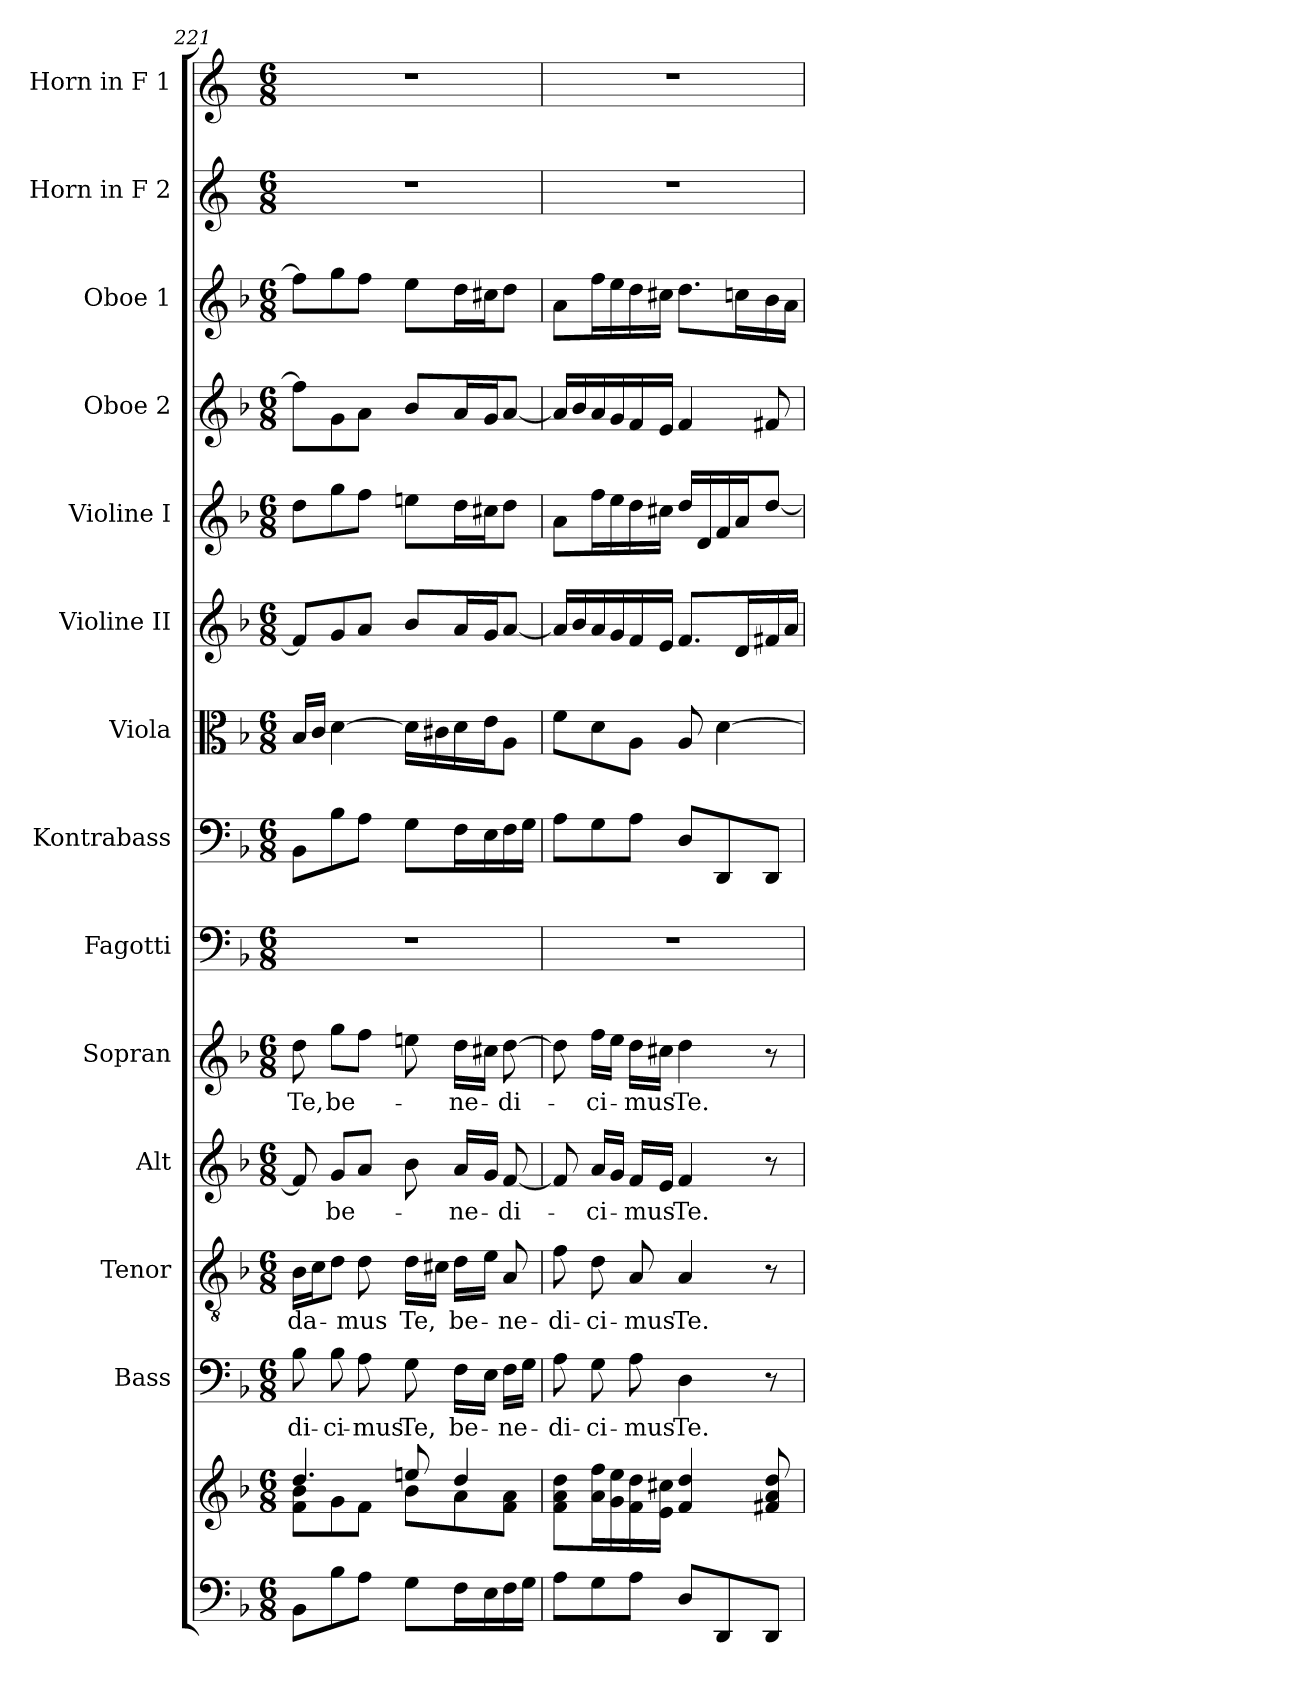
**kern	**kern	**kern	**text	**kern	**text	**kern	**text	**kern	**text	**kern	**kern	**kern	**kern	**kern	**kern	**kern	**kern	**kern
*part14	*part14	*part13	*part13	*part12	*part12	*part11	*part11	*part10	*part10	*part9	*part8	*part7	*part6	*part5	*part4	*part3	*part2	*part1
*staff15	*staff14	*staff13	*staff13	*staff12	*staff12	*staff11	*staff11	*staff10	*staff10	*staff9	*staff8	*staff7	*staff6	*staff5	*staff4	*staff3	*staff2	*staff1
*	*	*I"Bass	*	*I"Tenor	*	*I"Alt	*	*I"Sopran	*	*I"Fagotti	*I"Kontrabass	*I"Viola	*I"Violine II	*I"Violine I	*I"Oboe 2	*I"Oboe 1	*I"Horn in F 2	*I"Horn in F 1
*	*	*I'B.	*	*I'T.	*	*I'A.	*	*I'S.	*	*I'Fg.	*I'Kb.	*I'Vla.	*I'Vl. II	*I'Vl. I	*I'Ob. 2	*I'Ob. 1	*	*
*clefF4	*clefG2	*clefF4	*	*clefGv2	*	*clefG2	*	*clefG2	*	*clefF4	*clefF4	*clefC3	*clefG2	*clefG2	*clefG2	*clefG2	*clefG2	*clefG2
*	*	*	*	*	*	*	*	*	*	*	*ITrd7c12	*	*	*	*	*	*ITrd4c7	*ITrd4c7
*k[b-]	*k[b-]	*k[b-]	*	*k[b-]	*	*k[b-]	*	*k[b-]	*	*k[b-]	*k[b-]	*k[b-]	*k[b-]	*k[b-]	*k[b-]	*k[b-]	*k[b-]	*k[b-]
*F:	*F:	*F:	*	*F:	*	*F:	*	*F:	*	*F:	*F:	*F:	*F:	*F:	*F:	*F:	*F:	*F:
*M6/8	*M6/8	*M6/8	*	*M6/8	*	*M6/8	*	*M6/8	*	*M6/8	*M6/8	*M6/8	*M6/8	*M6/8	*M6/8	*M6/8	*M6/8	*M6/8
=221	=221	=221	=221	=221	=221	=221	=221	=221	=221	=221	=221	=221	=221	=221	=221	=221	=221	=221
*	*^	*	*	*	*	*	*	*	*	*	*	*	*	*	*	*	*	*
!	!	!	!	!LO:LY:b	!	!LO:LY:b	!	!	!	!LO:LY:b	!	!	!	!	!	!	!	!	!
8BB-\L	4.dd/	8f\ 8b-\L	8B-\	-di-	16B-\LL	-da-	8f/]	.	8dd\	Te,	2.r	8BBB-\L	16B-/LL	8f/L]	8dd\L	8ff\L]	8ff\L]	2.r	2.r
.	.	.	.	.	16c\J	.	.	.	.	.	.	.	16c/JJ	.	.	.	.	.	.
!	!	!	!	!LO:LY:b	!	!	!	!LO:LY:b	!	!LO:LY:b	!	!	!	!	!	!	!	!	!
8B-\	.	8g\	8B-\	-ci-	8d\J	.	8g/L	be-	8gg\L	be-	.	8BB-\	[4d\	8g/	8gg\	8g\	8gg\	.	.
!	!	!	!	!LO:LY:b	!	!LO:LY:b	!	!	!	!	!	!	!	!	!	!	!	!	!
8A\J	.	8f\J	8A\	-mus	8d\	-mus	8a/J	.	8ff\J	.	.	8AA\J	.	8a/J	8ff\J	8a\J	8ff\J	.	.
!	!	!	!	!LO:LY:b	!	!LO:LY:b	!	!	!	!	!	!	!	!	!	!	!	!	!
8G\L	8een/	8b-\L	8G\	Te,	16d\LL	Te,	8b-\	.	8een\	.	.	8GG\L	16d\LL]	8b-/L	8een\L	8b-/L	8ee\L	.	.
.	.	.	.	.	16c#X\JJ	.	.	.	.	.	.	.	16c#X\	.	.	.	.	.	.
!	!	!	!	!LO:LY:b	!	!LO:LY:b	!	!LO:LY:b	!	!LO:LY:b	!	!	!	!	!	!	!	!	!
16F\L	4dd/	8a\	16F\LL	be-	16d\LL	be-	16a/LL	-ne-	16dd\LL	-ne-	.	16FF\L	16d\	16a/L	16dd\L	16a/L	16dd\L	.	.
16E\	.	.	16E\JJ	.	16e\JJ	.	16g/JJ	.	16cc#X\JJ	.	.	16EE\	16e\J	16g/J	16cc#X\J	16g/J	16cc#X\J	.	.
!	!	!	!	!LO:LY:b	!	!LO:LY:b	!	!LO:LY:b	!	!LO:LY:b	!	!	!	!	!	!	!	!	!
16F\	.	8f\ 8a\J	16F\LL	-ne-	8A/	-ne-	[8f/	-di-	[8dd\	-di-	.	16FF\	8A\J	[8a/J	8dd\J	[8a/J	8dd\J	.	.
16G\JJ	.	.	16G\JJ	.	.	.	.	.	.	.	.	16GG\JJ	.	.	.	.	.	.	.
*	*v	*v	*	*	*	*	*	*	*	*	*	*	*	*	*	*	*	*	*
=222	=222	=222	=222	=222	=222	=222	=222	=222	=222	=222	=222	=222	=222	=222	=222	=222	=222	=222
!	!	!	!LO:LY:b	!	!LO:LY:b	!	!	!	!	!	!	!	!	!	!	!	!	!
8A\L	8f\ 8a\ 8dd\L	8A\	-di-	8f\	-di-	8f/]	.	8dd\]	.	2.r	8AA\L	8f\L	16a/LL]	8a\L	16a/LL]	8a\L	2.r	2.r
.	.	.	.	.	.	.	.	.	.	.	.	.	16b-/	.	16b-/	.	.	.
!	!	!	!LO:LY:b	!	!LO:LY:b	!	!LO:LY:b	!	!LO:LY:b	!	!	!	!	!	!	!	!	!
8G\	16a\ 16ff\L	8G\	-ci-	8d\	-ci-	16a/LL	-ci-	16ff\LL	-ci-	.	8GG\	8d\	16a/	16ff\L	16a/	16ff\L	.	.
.	16g\ 16ee\	.	.	.	.	16g/JJ	.	16ee\JJ	.	.	.	.	16g/	16ee\	16g/	16ee\	.	.
!	!	!	!LO:LY:b	!	!LO:LY:b	!	!LO:LY:b	!	!LO:LY:b	!	!	!	!	!	!	!	!	!
8A\J	16f\ 16dd\	8A\	-mus	8A/	-mus	16f/LL	-mus	16dd\LL	-mus	.	8AA\J	8A\J	16f/	16dd\	16f/	16dd\	.	.
.	16e\ 16cc#X\JJ	.	.	.	.	16e/JJ	.	16cc#X\JJ	.	.	.	.	16e/JJ	16cc#X\JJ	16e/JJ	16cc#X\JJ	.	.
!	!	!	!LO:LY:b	!	!LO:LY:b	!	!LO:LY:b	!	!LO:LY:b	!	!	!	!	!	!	!	!	!
8D/L	4f/ 4dd/	4D\	Te.	4A/	Te.	4f/	Te.	4dd\	Te.	.	8DD/L	8A/	8.f/L	16dd/LL	4f/	8.dd\L	.	.
.	.	.	.	.	.	.	.	.	.	.	.	.	.	16d/	.	.	.	.
8DD/	.	.	.	.	.	.	.	.	.	.	8DDD/	[4d\	.	16f/	.	.	.	.
.	.	.	.	.	.	.	.	.	.	.	.	.	16d/L	16a/J	.	16ccn\L	.	.
8DD/J	8f#X/ 8a/ 8dd/	8r	.	8r	.	8r	.	8r	.	.	8DDD/J	.	16f#X/	[8dd/J	8f#X/	16b-\	.	.
.	.	.	.	.	.	.	.	.	.	.	.	.	16a/JJ	.	.	16a\JJ	.	.
=	=	=	=	=	=	=	=	=	=	=	=	=	=	=	=	=	=	=
*-	*-	*-	*-	*-	*-	*-	*-	*-	*-	*-	*-	*-	*-	*-	*-	*-	*-	*-
